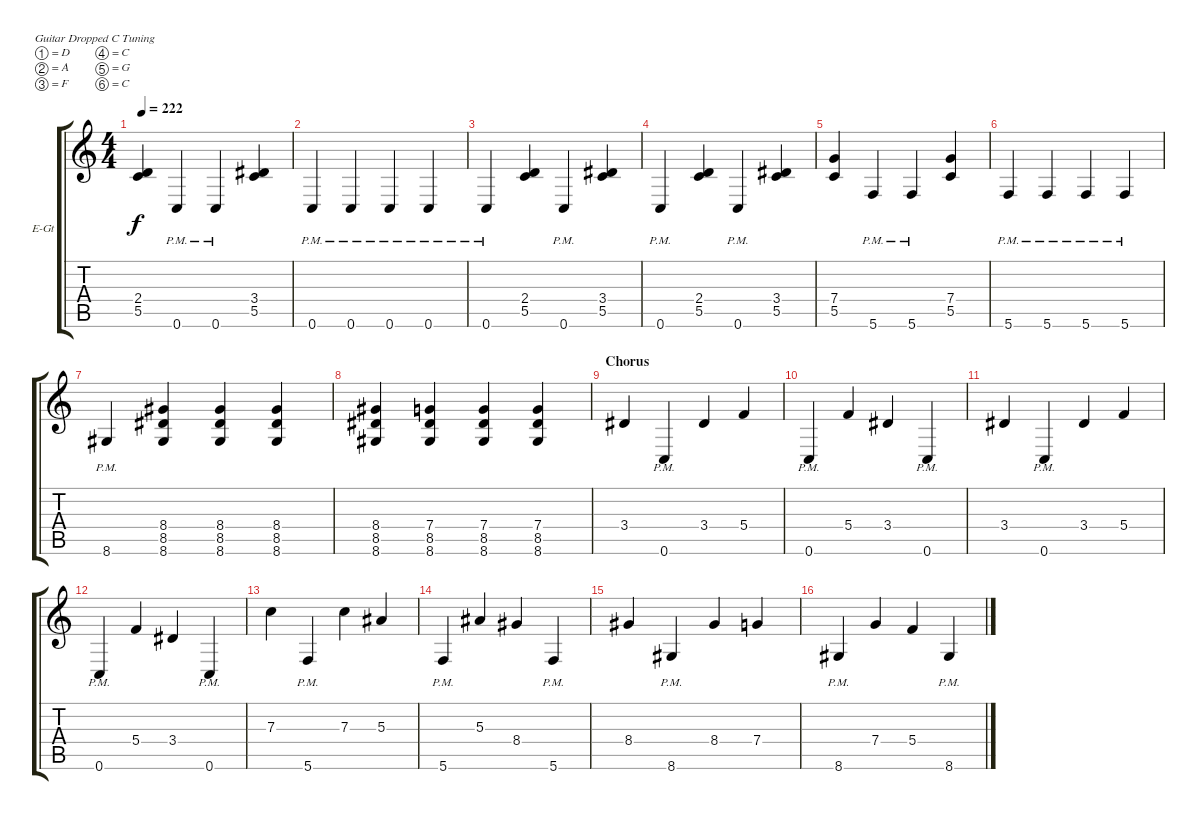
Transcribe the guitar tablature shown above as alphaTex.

\defaultSystemsLayout 4
\bracketExtendMode groupsimilarinstruments
\firstSystemTrackNameOrientation horizontal
\otherSystemsTrackNameOrientation horizontal
\track ("Electric Guitar" "E-Gt") {mute instrument distortionguitar}
\staff {score tabs}
\tuning (D4 A3 F3 C3 G2 C2)
\ts (4 4)
\tempo 222
\clef g2
\ks c
(5.5 2.4).4{dy f} 0.6{pm}.4 0.6{pm}.4 (5.5 3.4).4 |
0.6{pm}.4 0.6{pm}.4 0.6{pm}.4 0.6{pm}.4 |
0.6{pm}.4 (5.5 2.4).4 0.6{pm}.4 (5.5 3.4).4 |
0.6{pm}.4 (5.5 2.4).4 0.6{pm}.4 (5.5 3.4).4 |
(5.5 7.4).4 5.6{pm}.4 5.6{pm}.4 (5.5 7.4).4 |
5.6{pm}.4 5.6{pm}.4 5.6{pm}.4 5.6{pm}.4 |
8.6{pm}.4 (8.5 8.4 8.6).4 (8.6 8.5 8.4).4 (8.5 8.4 8.6).4 |
(8.6 8.5 8.4).4 (8.5 8.6 7.4).4 (8.6 7.4 8.5).4 (8.6 8.5 7.4).4 |
\section ("" "Chorus")
3.4.4 0.6{pm}.4 3.4.4 5.4.4 |
0.6{pm}.4 5.4.4 3.4.4 0.6{pm}.4 |
3.4.4 0.6{pm}.4 3.4.4 5.4.4 |
0.6{pm}.4 5.4.4 3.4.4 0.6{pm}.4 |
7.3.4 5.6{pm}.4 7.3.4 5.3.4 |
5.6{pm}.4 5.3.4 8.4.4 5.6{pm}.4 |
8.4.4 8.6{pm}.4 8.4.4 7.4.4 |
8.6{pm}.4 7.4.4 5.4.4 8.6{pm}.4
